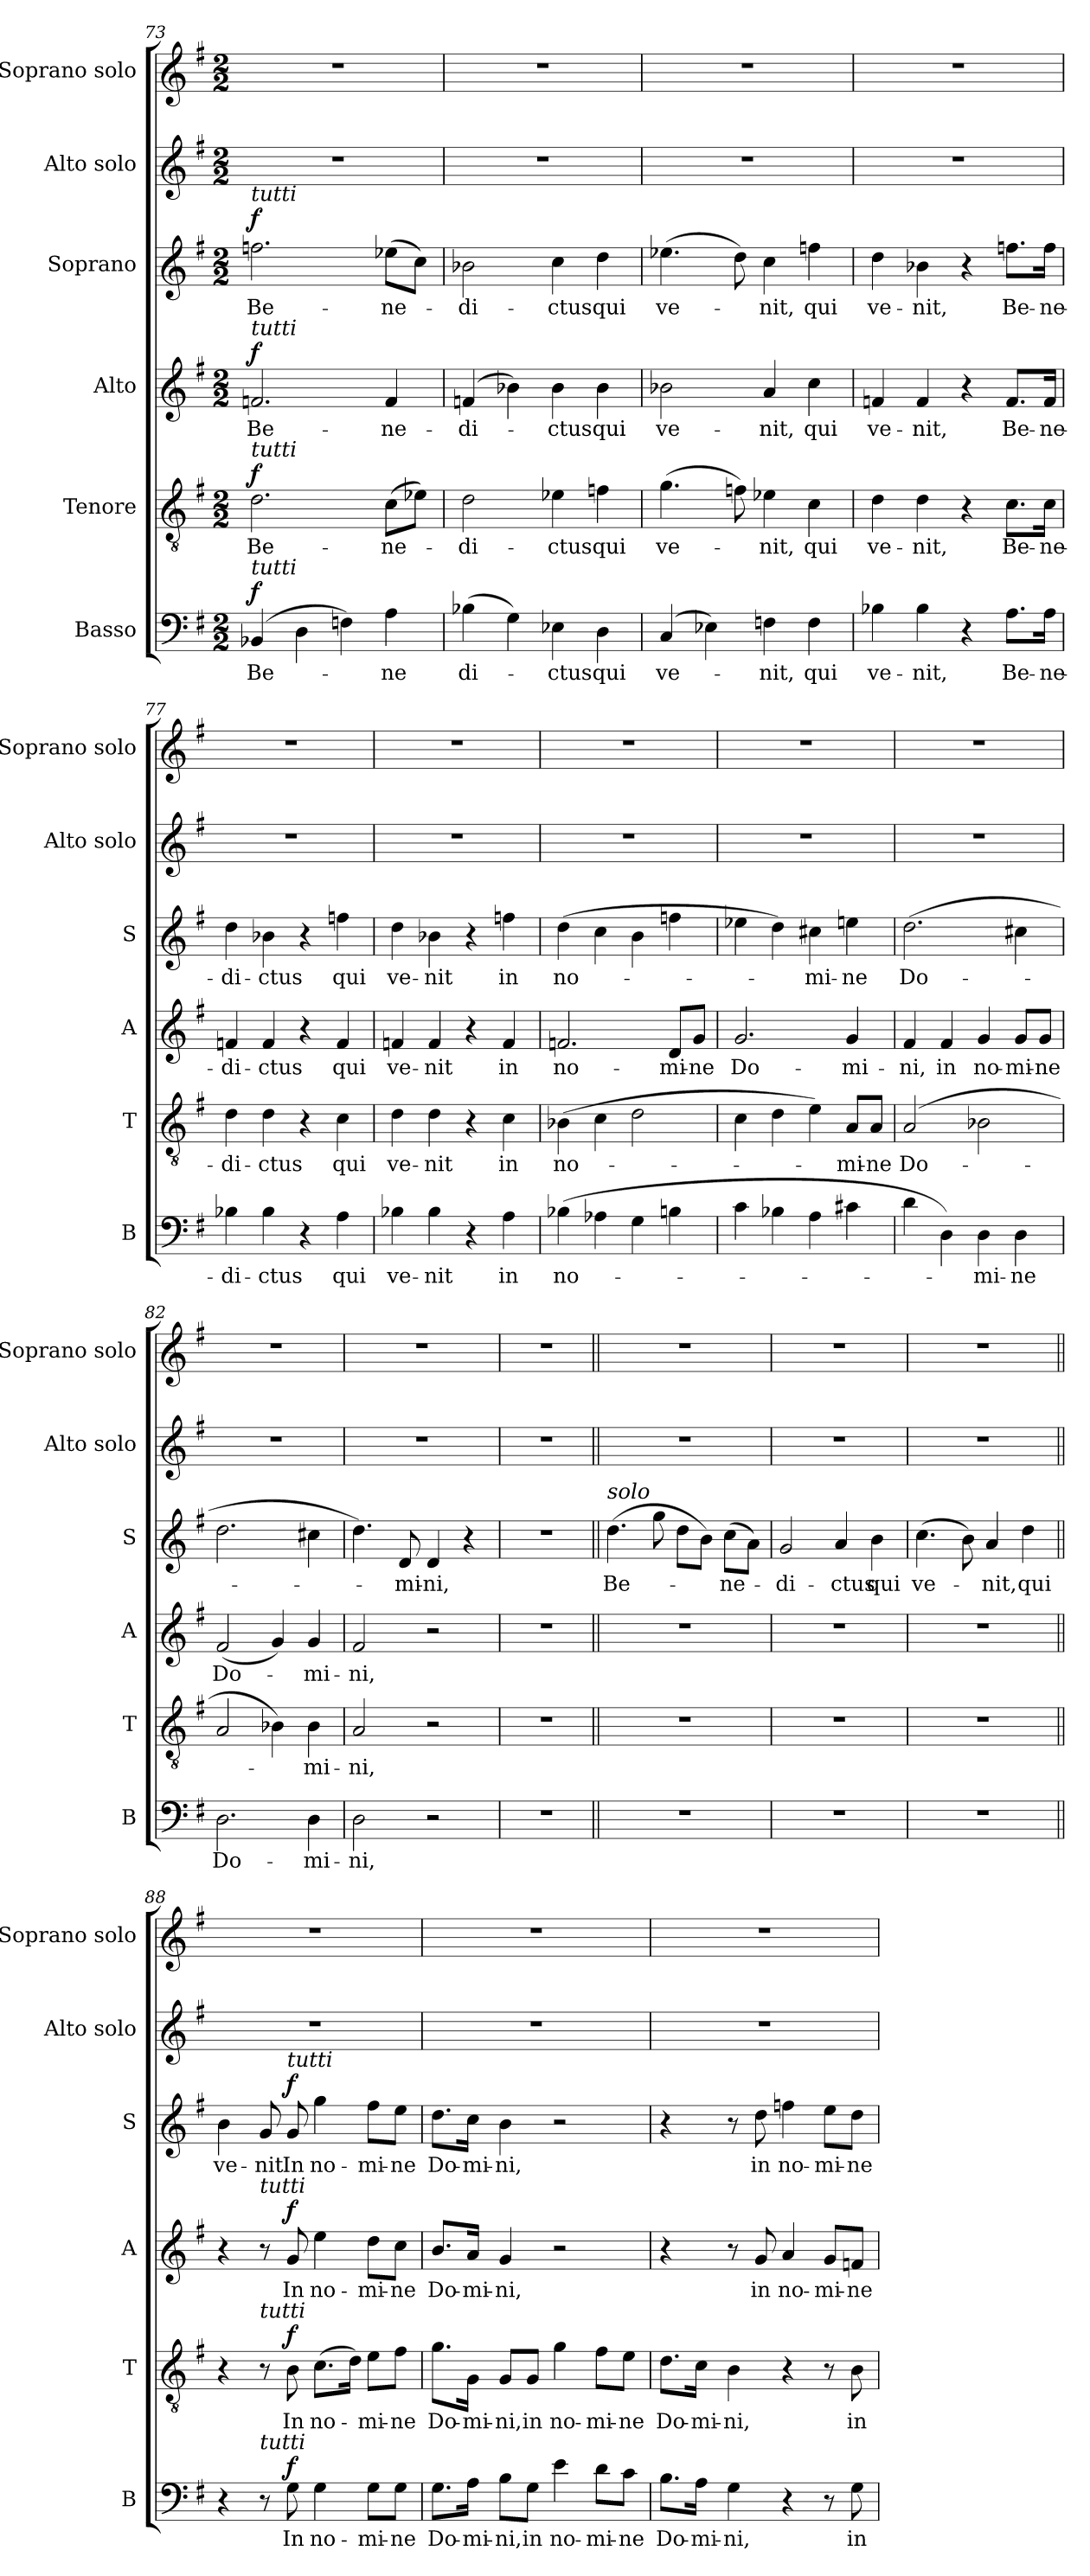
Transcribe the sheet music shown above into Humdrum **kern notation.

**kern	**text	**dynam	**kern	**text	**dynam	**kern	**text	**dynam	**kern	**text	**dynam	**kern	**kern
*part6	*part6	*part6	*part5	*part5	*part5	*part4	*part4	*part4	*part3	*part3	*part3	*part2	*part1
*staff6	*staff6	*staff6	*staff5	*staff5	*staff5	*staff4	*staff4	*staff4	*staff3	*staff3	*staff3	*staff2	*staff1
*I"Basso	*	*	*I"Tenore	*	*	*I"Alto	*	*	*I"Soprano	*	*	*I"Alto solo	*I"Soprano solo
*I'B	*	*	*I'T	*	*	*I'A	*	*	*I'S	*	*	*I'Alto solo	*I'Soprano solo
*clefF4	*	*	*clefGv2	*	*	*clefG2	*	*	*clefG2	*	*	*clefG2	*clefG2
*k[f#]	*	*	*k[f#]	*	*	*k[f#]	*	*	*k[f#]	*	*	*k[f#]	*k[f#]
*G:	*	*	*G:	*	*	*G:	*	*	*G:	*	*	*G:	*G:
*M2/2	*	*	*M2/2	*	*	*M2/2	*	*	*M2/2	*	*	*M2/2	*M2/2
=73	=73	=73	=73	=73	=73	=73	=73	=73	=73	=73	=73	=73	=73
!	!	!	!	!	!	!	!	!	!LO:TX:a:i:t=tutti	!	!	!	!
!	!	!	!	!	!	!LO:TX:a:i:t=tutti	!	!	!	!	!	!	!
!	!	!	!LO:TX:a:i:t=tutti	!	!	!	!	!	!	!	!	!	!
!LO:TX:a:i:t=tutti	!	!	!	!	!	!	!	!	!	!	!	!	!
!	!	!LO:DY:a	!	!	!LO:DY:a	!	!	!LO:DY:a	!	!	!LO:DY:a	!	!
(>4BB-X/	Be-	f	2.d\	Be-	f	2.fn/	Be-	f	2.ffn\	Be-	f	1r	1r
4D\	.	.	.	.	.	.	.	.	.	.	.	.	.
4Fn\)	.	.	.	.	.	.	.	.	.	.	.	.	.
4A\	-ne	.	(>8c\L	-ne-	.	4f/	-ne-	.	(>8ee-X\L	-ne-	.	.	.
.	.	.	8e-X\J)	.	.	.	.	.	8cc\J)	.	.	.	.
=74	=74	=74	=74	=74	=74	=74	=74	=74	=74	=74	=74	=74	=74
(>4B-X\	di-	.	2d\	-di-	.	(>4fn/	-di-	.	2b-X\	-di-	.	1r	1r
4G\)	.	.	.	.	.	4b-X\)	.	.	.	.	.	.	.
4E-X\	-ctus	.	4e-X\	-ctus	.	4b-\	-ctus	.	4cc\	-ctus	.	.	.
4D\	qui	.	4fn\	qui	.	4b-\	qui	.	4dd\	qui	.	.	.
!!LO:PB:g=z
=75	=75	=75	=75	=75	=75	=75	=75	=75	=75	=75	=75	=75	=75
(>4C/	ve-	.	(>4.g\	ve-	.	2b-X\	ve-	.	(>4.ee-X\	ve-	.	1r	1r
4E-X\)	.	.	.	.	.	.	.	.	.	.	.	.	.
.	.	.	8fn\)	.	.	.	.	.	8dd\)	.	.	.	.
4Fn\	-nit,	.	4e-X\	-nit,	.	4a/	-nit,	.	4cc\	-nit,	.	.	.
4F\	qui	.	4c\	qui	.	4cc\	qui	.	4ffn\	qui	.	.	.
=76	=76	=76	=76	=76	=76	=76	=76	=76	=76	=76	=76	=76	=76
4B-X\	ve-	.	4d\	ve-	.	4fn/	ve-	.	4dd\	ve-	.	1r	1r
4B-\	-nit,	.	4d\	-nit,	.	4f/	-nit,	.	4b-X\	-nit,	.	.	.
4r	.	.	4r	.	.	4r	.	.	4r	.	.	.	.
8.A\L	Be-	.	8.c\L	Be-	.	8.f/L	Be-	.	8.ffn\L	Be-	.	.	.
16A\Jk	-ne-	.	16c\Jk	-ne-	.	16f/Jk	-ne-	.	16ff\Jk	-ne-	.	.	.
=77	=77	=77	=77	=77	=77	=77	=77	=77	=77	=77	=77	=77	=77
4B-X\	-di-	.	4d\	-di-	.	4fn/	-di-	.	4dd\	-di-	.	1r	1r
4B-\	-ctus	.	4d\	-ctus	.	4f/	-ctus	.	4b-X\	-ctus	.	.	.
4r	.	.	4r	.	.	4r	.	.	4r	.	.	.	.
4A\	qui	.	4c\	qui	.	4f/	qui	.	4ffn\	qui	.	.	.
=78	=78	=78	=78	=78	=78	=78	=78	=78	=78	=78	=78	=78	=78
4B-X\	ve-	.	4d\	ve-	.	4fn/	ve-	.	4dd\	ve-	.	1r	1r
4B-\	-nit	.	4d\	-nit	.	4f/	-nit	.	4b-X\	-nit	.	.	.
4r	.	.	4r	.	.	4r	.	.	4r	.	.	.	.
4A\	in	.	4c\	in	.	4f/	in	.	4ffn\	in	.	.	.
=79	=79	=79	=79	=79	=79	=79	=79	=79	=79	=79	=79	=79	=79
(>4B-X\	no-	.	(>4B-X\	no-	.	2.fn/	no-	.	(>4dd\	no-	.	1r	1r
4A-X\	.	.	4c\	.	.	.	.	.	4cc\	.	.	.	.
4G\	.	.	2d\	.	.	.	.	.	4b\	.	.	.	.
4Bn\	.	.	.	.	.	8d/L	-mi-	.	4ffn\	.	.	.	.
.	.	.	.	.	.	8g/J	-ne	.	.	.	.	.	.
!!LO:LB:g=z
=80	=80	=80	=80	=80	=80	=80	=80	=80	=80	=80	=80	=80	=80
4c\	.	.	4c\	.	.	2.g/	Do-	.	4ee-X\	.	.	1r	1r
4B-X\	.	.	4d\	.	.	.	.	.	4dd\)	.	.	.	.
4A\	.	.	4e\)	.	.	.	.	.	4cc#X\	-mi-	.	.	.
4c#X\	.	.	8A/L	-mi-	.	4g/	-mi-	.	4een\	-ne	.	.	.
.	.	.	8A/J	-ne	.	.	.	.	.	.	.	.	.
=81	=81	=81	=81	=81	=81	=81	=81	=81	=81	=81	=81	=81	=81
4d\	.	.	(>2A/	Do-	.	4f#/	-ni,	.	(>2.dd\	Do-	.	1r	1r
4D\)	.	.	.	.	.	4f#/	in	.	.	.	.	.	.
4D\	-mi-	.	2B-X\	.	.	4g/	no-	.	.	.	.	.	.
4D\	-ne	.	.	.	.	8g/L	-mi-	.	4cc#X\	.	.	.	.
.	.	.	.	.	.	8g/J	-ne	.	.	.	.	.	.
=82	=82	=82	=82	=82	=82	=82	=82	=82	=82	=82	=82	=82	=82
2.D\	Do-	.	2A/	.	.	(<2f#/	Do-	.	2.dd\	.	.	1r	1r
.	.	.	4B-X\)	.	.	4g/)	.	.	.	.	.	.	.
4D\	-mi-	.	4B-\	-mi-	.	4g/	-mi-	.	4cc#X\	.	.	.	.
=83	=83	=83	=83	=83	=83	=83	=83	=83	=83	=83	=83	=83	=83
2D\	-ni,	.	2A/	-ni,	.	2f#/	-ni,	.	4.dd\)	.	.	1r	1r
.	.	.	.	.	.	.	.	.	8d/	-mi-	.	.	.
2r	.	.	2r	.	.	2r	.	.	4d/	-ni,	.	.	.
.	.	.	.	.	.	.	.	.	4r	.	.	.	.
=84	=84	=84	=84	=84	=84	=84	=84	=84	=84	=84	=84	=84	=84
1r	.	.	1r	.	.	1r	.	.	1r	.	.	1r	1r
=85||	=85||	=85||	=85||	=85||	=85||	=85||	=85||	=85||	=85||	=85||	=85||	=85||	=85||
!	!	!	!	!	!	!	!	!	!LO:TX:a:i:t=solo	!	!	!	!
1r	.	.	1r	.	.	1r	.	.	(>4.dd\	Be-	.	1r	1r
.	.	.	.	.	.	.	.	.	8gg\	.	.	.	.
.	.	.	.	.	.	.	.	.	8dd\L	.	.	.	.
.	.	.	.	.	.	.	.	.	8b\J)	.	.	.	.
.	.	.	.	.	.	.	.	.	(>8cc\L	-ne-	.	.	.
.	.	.	.	.	.	.	.	.	8a\J)	.	.	.	.
!!LO:LB:g=z
=86	=86	=86	=86	=86	=86	=86	=86	=86	=86	=86	=86	=86	=86
1r	.	.	1r	.	.	1r	.	.	2g/	-di-	.	1r	1r
.	.	.	.	.	.	.	.	.	4a/	-ctus	.	.	.
.	.	.	.	.	.	.	.	.	4b\	qui	.	.	.
=87	=87	=87	=87	=87	=87	=87	=87	=87	=87	=87	=87	=87	=87
1r	.	.	1r	.	.	1r	.	.	(>4.cc\	ve-	.	1r	1r
.	.	.	.	.	.	.	.	.	8b\)	.	.	.	.
.	.	.	.	.	.	.	.	.	4a/	-nit,	.	.	.
.	.	.	.	.	.	.	.	.	4dd\	qui	.	.	.
=88||	=88||	=88||	=88||	=88||	=88||	=88||	=88||	=88||	=88||	=88||	=88||	=88||	=88||
4r	.	.	4r	.	.	4r	.	.	4b\	ve-	.	1r	1r
!	!	!	!	!	!	!LO:TX:a:i:t=tutti	!	!	!	!	!	!	!
!	!	!	!LO:TX:a:i:t=tutti	!	!	!	!	!	!	!	!	!	!
!LO:TX:a:i:t=tutti	!	!	!	!	!	!	!	!	!	!	!	!	!
8r	.	.	8r	.	.	8r	.	.	8g/	-nit	.	.	.
!	!	!	!	!	!	!	!	!	!LO:TX:a:i:t=tutti	!	!	!	!
!	!	!LO:DY:a	!	!	!LO:DY:a	!	!	!LO:DY:a	!	!	!LO:DY:a	!	!
8G\	In	f	8B\	In	f	8g/	In	f	8g/	In	f	.	.
4G\	no-	.	(>8.c\L	no-	.	4ee\	no-	.	4gg\	no-	.	.	.
.	.	.	16d\Jk)	.	.	.	.	.	.	.	.	.	.
8G\L	-mi-	.	8e\L	-mi-	.	8dd\L	-mi-	.	8ff#\L	-mi-	.	.	.
8G\J	-ne	.	8f#\J	-ne	.	8cc\J	-ne	.	8ee\J	-ne	.	.	.
=89	=89	=89	=89	=89	=89	=89	=89	=89	=89	=89	=89	=89	=89
8.G\L	Do-	.	8.g\L	Do-	.	8.b/L	Do-	.	8.dd\L	Do-	.	1r	1r
16A\Jk	-mi-	.	16G\Jk	-mi-	.	16a/Jk	-mi-	.	16cc\Jk	-mi-	.	.	.
8B\L	-ni,	.	8G/L	-ni,	.	4g/	-ni,	.	4b\	-ni,	.	.	.
8G\J	in	.	8G/J	in	.	.	.	.	.	.	.	.	.
4e\	no-	.	4g\	no-	.	2r	.	.	2r	.	.	.	.
8d\L	-mi-	.	8f#\L	-mi-	.	.	.	.	.	.	.	.	.
8c\J	-ne	.	8e\J	-ne	.	.	.	.	.	.	.	.	.
=90	=90	=90	=90	=90	=90	=90	=90	=90	=90	=90	=90	=90	=90
8.B\L	Do-	.	8.d\L	Do-	.	4r	.	.	4r	.	.	1r	1r
16A\Jk	-mi-	.	16c\Jk	-mi-	.	.	.	.	.	.	.	.	.
4G\	-ni,	.	4B\	-ni,	.	8r	.	.	8r	.	.	.	.
.	.	.	.	.	.	8g/	in	.	8dd\	in	.	.	.
4r	.	.	4r	.	.	4a/	no-	.	4ffn\	no-	.	.	.
8r	.	.	8r	.	.	8g/L	-mi-	.	8ee\L	-mi-	.	.	.
8G\	in	.	8B\	in	.	8fn/J	-ne	.	8dd\J	-ne	.	.	.
=	=	=	=	=	=	=	=	=	=	=	=	=	=
*-	*-	*-	*-	*-	*-	*-	*-	*-	*-	*-	*-	*-	*-
